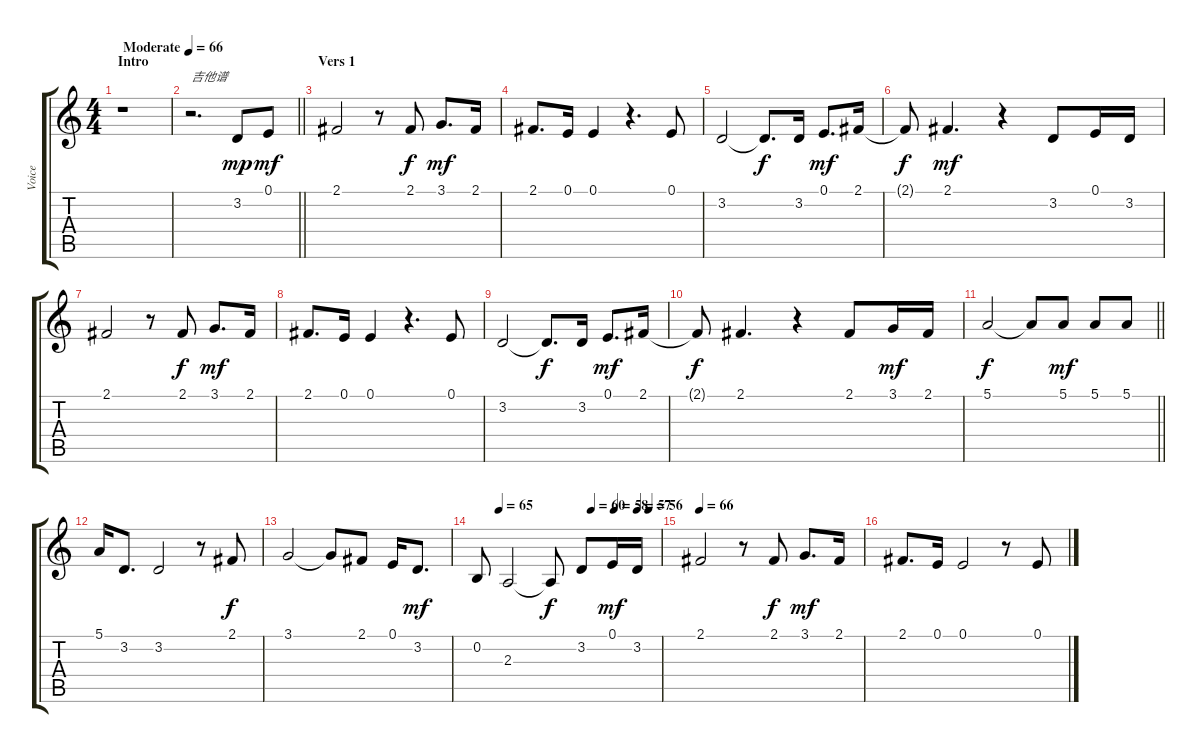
\track ("Voice" "Voice") {instrument voiceoohs}
\staff {score tabs}
\tuning (E4 B3 G3 D3 A2 E2) {hide}
\ts (4 4)
\section ("" "Intro")
\tempo (66 "Moderate")
\clef g2
\ks c
r.1{dy mp instrument voiceoohs} |
\barLineRight lightlight
r.2{d txt "吉他谱"} 3.2.8 0.1.8{dy mf} |
\section ("" "Vers 1")
2.1.2 r.8 2.1.8{dy f} 3.1.8{d dy mf} 2.1.16 |
2.1.8{d} 0.1.16 0.1.4 r.4{d} 0.1.8 |
3.2.2 3.2{t}.8{d dy f} 3.2.16 0.1.8{d dy mf} 2.1.16 |
2.1{t}.8{dy f} 2.1.4{d dy mf} r.4 3.2.8 0.1.16 3.2.16 |
2.1.2 r.8 2.1.8{dy f} 3.1.8{d dy mf} 2.1.16 |
2.1.8{d} 0.1.16 0.1.4 r.4{d} 0.1.8 |
3.2.2 3.2{t}.8{d dy f} 3.2.16 0.1.8{d dy mf} 2.1.16 |
2.1{t}.8{dy f} 2.1.4{d} r.4 2.1.8 3.1.16{dy mf} 2.1.16 |
\barLineRight lightlight
5.1.2{dy f} 5.1{t}.8 5.1.8{dy mf} 5.1.8 5.1.8 |
5.1.16 3.2.8{d} 3.2.2 r.8 2.1.8{dy f} |
3.1.2 3.1{t}.8 2.1.8 0.1.16 3.2.8{d dy mf} |
\tempo (65 0.125)
\tempo (60 0.625)
\tempo (58 0.75)
\tempo (57 0.875)
\tempo (56 0.9375)
0.2.8 2.3.2 2.3{t}.8{dy f} 3.2.8 0.1.16{dy mf} 3.2.16 |
\tempo 66
2.1.2 r.8 2.1.8{dy f} 3.1.8{d dy mf} 2.1.16 |
2.1.8{d} 0.1.16 0.1.2 r.8 0.1.8
